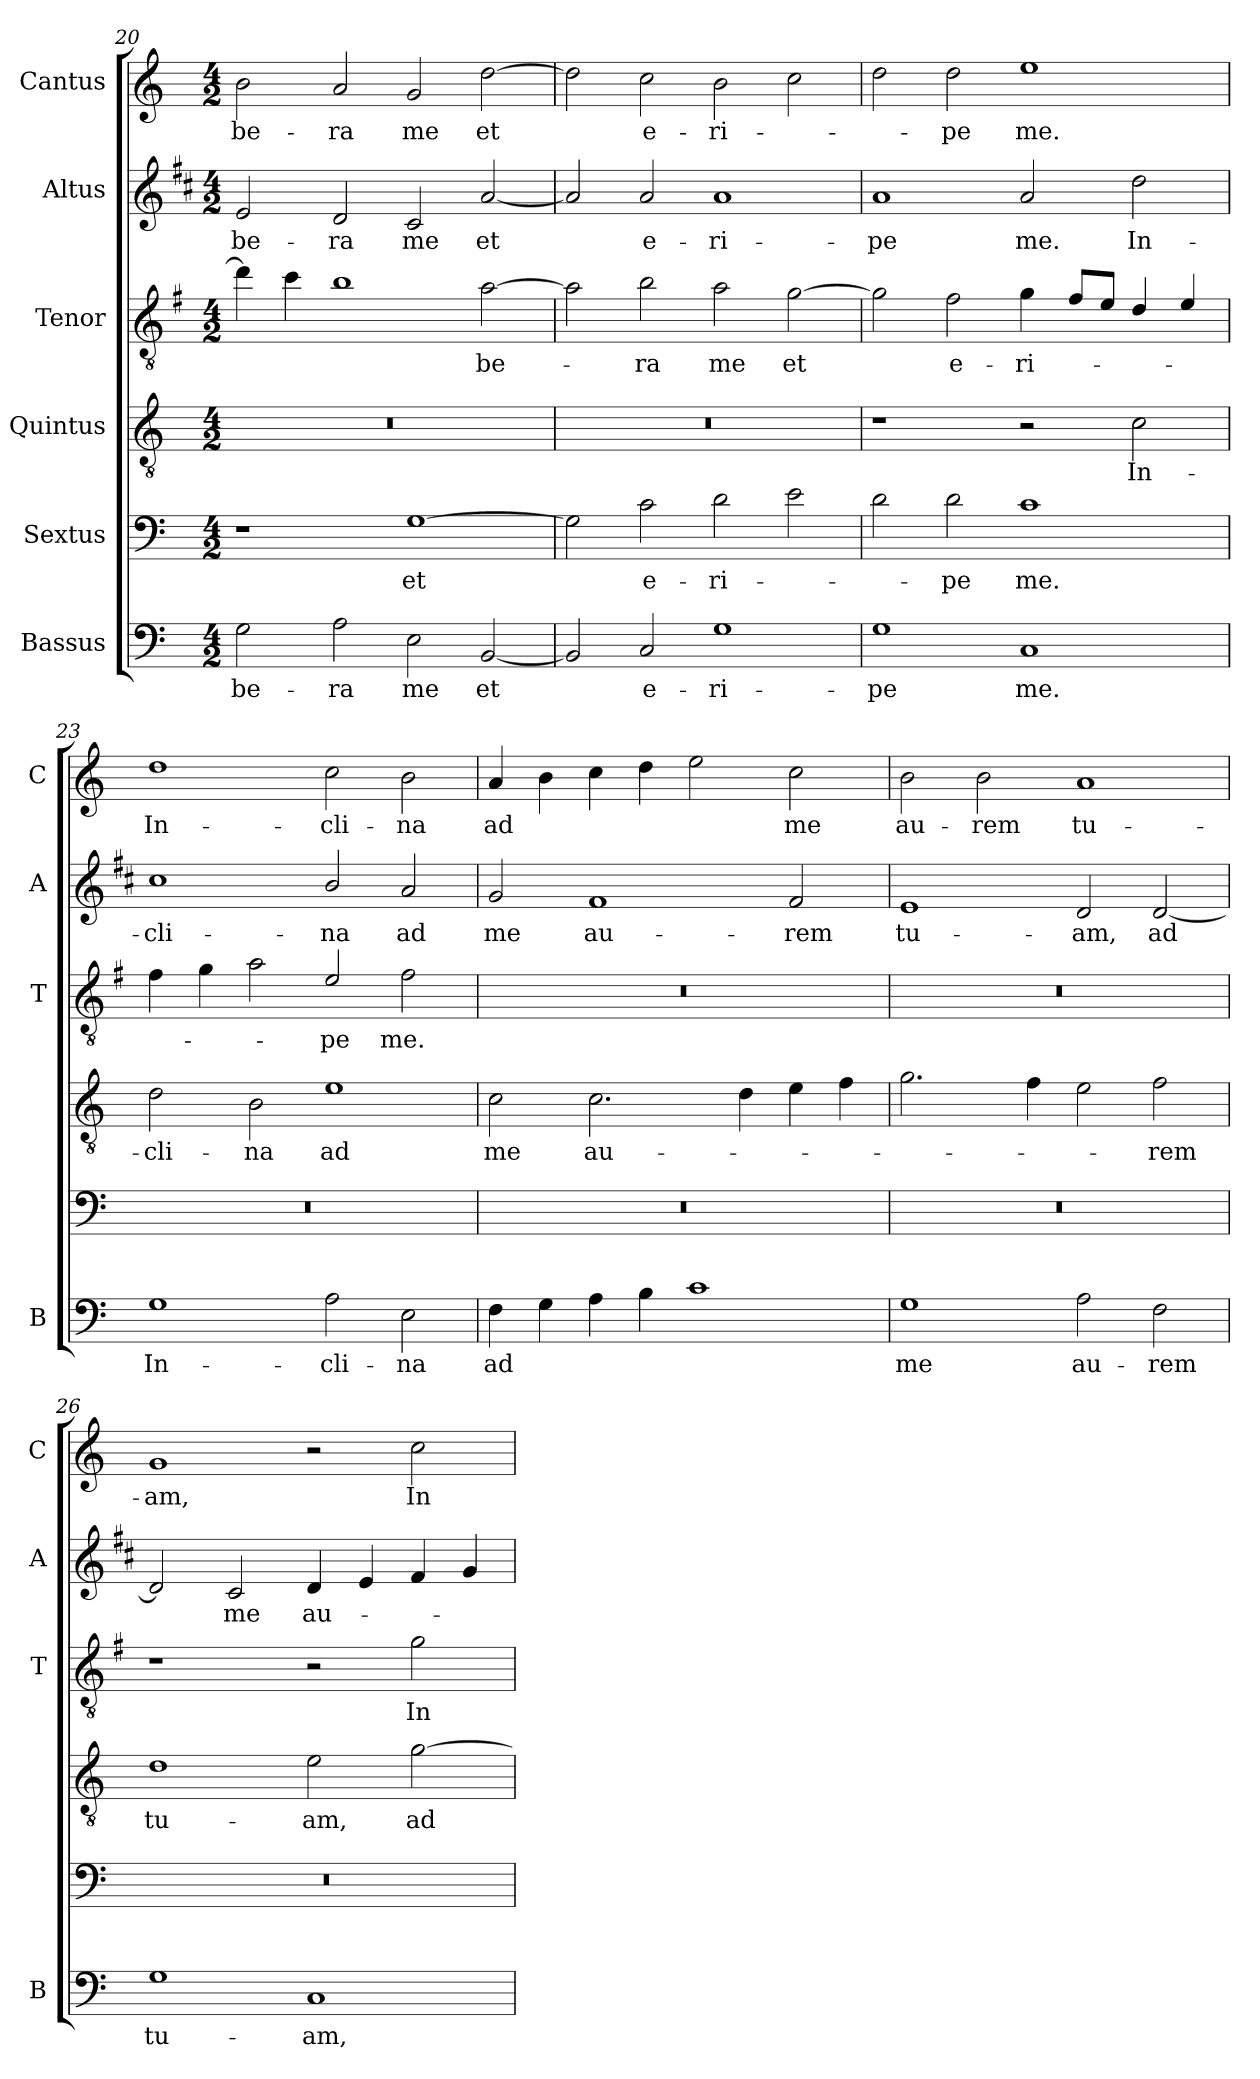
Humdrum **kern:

**kern	**text	**kern	**text	**kern	**text	**kern	**text	**kern	**text	**kern	**text
*part6	*part6	*part5	*part5	*part4	*part4	*part3	*part3	*part2	*part2	*part1	*part1
*staff6	*staff6	*staff5	*staff5	*staff4	*staff4	*staff3	*staff3	*staff2	*staff2	*staff1	*staff1
*I"Bassus	*	*I"Sextus	*	*I"Quintus	*	*I"Tenor	*	*I"Altus	*	*I"Cantus	*
*I'B	*	*	*	*	*	*I'T	*	*I'A	*	*I'C	*
*clefF4	*	*clefF4	*	*clefGv2	*	*clefGv2	*	*clefG2	*	*clefG2	*
*	*	*	*	*	*	*ITrd4c7	*	*ITrd1c2	*	*	*
*k[]	*	*k[]	*	*k[]	*	*k[]	*	*k[]	*	*k[]	*
*C:	*	*C:	*	*C:	*	*C:	*	*C:	*	*C:	*
*M4/2	*	*M4/2	*	*M4/2	*	*M4/2	*	*M4/2	*	*M4/2	*
=20	=20	=20	=20	=20	=20	=20	=20	=20	=20	=20	=20
!	!LO:LY:b	!	!	!	!	!	!	!	!LO:LY:b	!	!LO:LY:b
2G\	-be-	1r	.	0r	.	4g\]	.	2d/	-be-	2b\	-be-
.	.	.	.	.	.	4f\	.	.	.	.	.
!	!LO:LY:b	!	!	!	!	!	!	!	!LO:LY:b	!	!LO:LY:b
2A\	-ra	.	.	.	.	1e	.	2c/	-ra	2a/	-ra
!	!LO:LY:b	!	!LO:LY:b	!	!	!	!	!	!LO:LY:b	!	!LO:LY:b
2E\	me	[1G	et	.	.	.	.	2B/	me	2g/	me
!	!LO:LY:b	!	!	!	!	!	!LO:LY:b	!	!LO:LY:b	!	!LO:LY:b
[2BB/	et	.	.	.	.	[2d\	-be-	[2g/	et	[2dd\	et
=21	=21	=21	=21	=21	=21	=21	=21	=21	=21	=21	=21
2BB/]	.	2G\]	.	0r	.	2d\]	.	2g/]	.	2dd\]	.
!	!LO:LY:b	!	!LO:LY:b	!	!	!	!LO:LY:b	!	!LO:LY:b	!	!LO:LY:b
2C/	e-	2c\	e-	.	.	2e\	-ra	2g/	e-	2cc\	e-
!	!LO:LY:b	!	!LO:LY:b	!	!	!	!LO:LY:b	!	!LO:LY:b	!	!LO:LY:b
1G	-ri-	2d\	-ri-	.	.	2d\	me	1g	-ri-	2b\	-ri-
!	!	!	!	!	!	!	!LO:LY:b	!	!	!	!
.	.	2e\	.	.	.	[2c\	et	.	.	2cc\	.
=22	=22	=22	=22	=22	=22	=22	=22	=22	=22	=22	=22
!	!LO:LY:b	!	!	!	!	!	!	!	!LO:LY:b	!	!
1G	-pe	2d\	.	1r	.	2c\]	.	1g	-pe	2dd\	.
!	!	!	!LO:LY:b	!	!	!	!LO:LY:b	!	!	!	!LO:LY:b
.	.	2d\	-pe	.	.	2B\	e-	.	.	2dd\	-pe
!	!LO:LY:b	!	!LO:LY:b	!	!	!	!LO:LY:b	!	!LO:LY:b	!	!LO:LY:b
1C	me.	1c	me.	2r	.	4c\	-ri-	2g/	me.	1ee	me.
.	.	.	.	.	.	8B/L	.	.	.	.	.
.	.	.	.	.	.	8A/J	.	.	.	.	.
!	!	!	!	!	!LO:LY:b	!	!	!	!LO:LY:b	!	!
.	.	.	.	2c\	In-	4G/	.	2cc\	In-	.	.
.	.	.	.	.	.	4A/	.	.	.	.	.
=23	=23	=23	=23	=23	=23	=23	=23	=23	=23	=23	=23
!	!LO:LY:b	!	!	!	!LO:LY:b	!	!	!	!LO:LY:b	!	!LO:LY:b
1G	In-	0r	.	2d\	-cli-	4B\	.	1b	-cli-	1dd	In-
.	.	.	.	.	.	4c\	.	.	.	.	.
!	!	!	!	!	!LO:LY:b	!	!	!	!	!	!
.	.	.	.	2B\	-na	2d\	.	.	.	.	.
!	!LO:LY:b	!	!	!	!LO:LY:b	!	!LO:LY:b	!	!LO:LY:b	!	!LO:LY:b
2A\	-cli-	.	.	1e	ad	2A/	-pe	2a/	-na	2cc\	-cli-
!	!LO:LY:b	!	!	!	!	!	!LO:LY:b	!	!LO:LY:b	!	!LO:LY:b
2E\	-na	.	.	.	.	2B\	me.	2g/	ad	2b\	-na
!!LO:LB:g=z
=24	=24	=24	=24	=24	=24	=24	=24	=24	=24	=24	=24
!	!LO:LY:b	!	!	!	!LO:LY:b	!	!	!	!LO:LY:b	!	!LO:LY:b
4F\	ad	0r	.	2c\	me	0r	.	2f/	me	4a/	ad
4G\	.	.	.	.	.	.	.	.	.	4b\	.
!	!	!	!	!	!LO:LY:b	!	!	!	!LO:LY:b	!	!
4A\	.	.	.	2.c\	au-	.	.	1e	au-	4cc\	.
4B\	.	.	.	.	.	.	.	.	.	4dd\	.
1c	.	.	.	.	.	.	.	.	.	2ee\	.
.	.	.	.	4d\	.	.	.	.	.	.	.
!	!	!	!	!	!	!	!	!	!LO:LY:b	!	!LO:LY:b
.	.	.	.	4e\	.	.	.	2e/	-rem	2cc\	me
.	.	.	.	4f\	.	.	.	.	.	.	.
=25	=25	=25	=25	=25	=25	=25	=25	=25	=25	=25	=25
!	!LO:LY:b	!	!	!	!	!	!	!	!LO:LY:b	!	!LO:LY:b
1G	me	0r	.	2.g\	.	0r	.	1d	tu-	2b\	au-
!	!	!	!	!	!	!	!	!	!	!	!LO:LY:b
.	.	.	.	.	.	.	.	.	.	2b\	-rem
.	.	.	.	4f\	.	.	.	.	.	.	.
!	!LO:LY:b	!	!	!	!	!	!	!	!LO:LY:b	!	!LO:LY:b
2A\	au-	.	.	2e\	.	.	.	2c/	-am,	1a	tu-
!	!LO:LY:b	!	!	!	!LO:LY:b	!	!	!	!LO:LY:b	!	!
2F\	-rem	.	.	2f\	-rem	.	.	[2c/	ad	.	.
=26	=26	=26	=26	=26	=26	=26	=26	=26	=26	=26	=26
!	!LO:LY:b	!	!	!	!LO:LY:b	!	!	!	!	!	!LO:LY:b
1G	tu-	0r	.	1d	tu-	1r	.	2c/]	.	1g	-am,
!	!	!	!	!	!	!	!	!	!LO:LY:b	!	!
.	.	.	.	.	.	.	.	2B/	me	.	.
!	!LO:LY:b	!	!	!	!LO:LY:b	!	!	!	!LO:LY:b	!	!
1C	-am,	.	.	2e\	-am,	2r	.	4c/	au-	2r	.
.	.	.	.	.	.	.	.	4d/	.	.	.
!	!	!	!	!	!LO:LY:b	!	!LO:LY:b	!	!	!	!LO:LY:b
.	.	.	.	[2g\	ad	2c\	In-	4e/	.	2cc\	In-
.	.	.	.	.	.	.	.	4f/	.	.	.
=	=	=	=	=	=	=	=	=	=	=	=
*-	*-	*-	*-	*-	*-	*-	*-	*-	*-	*-	*-
